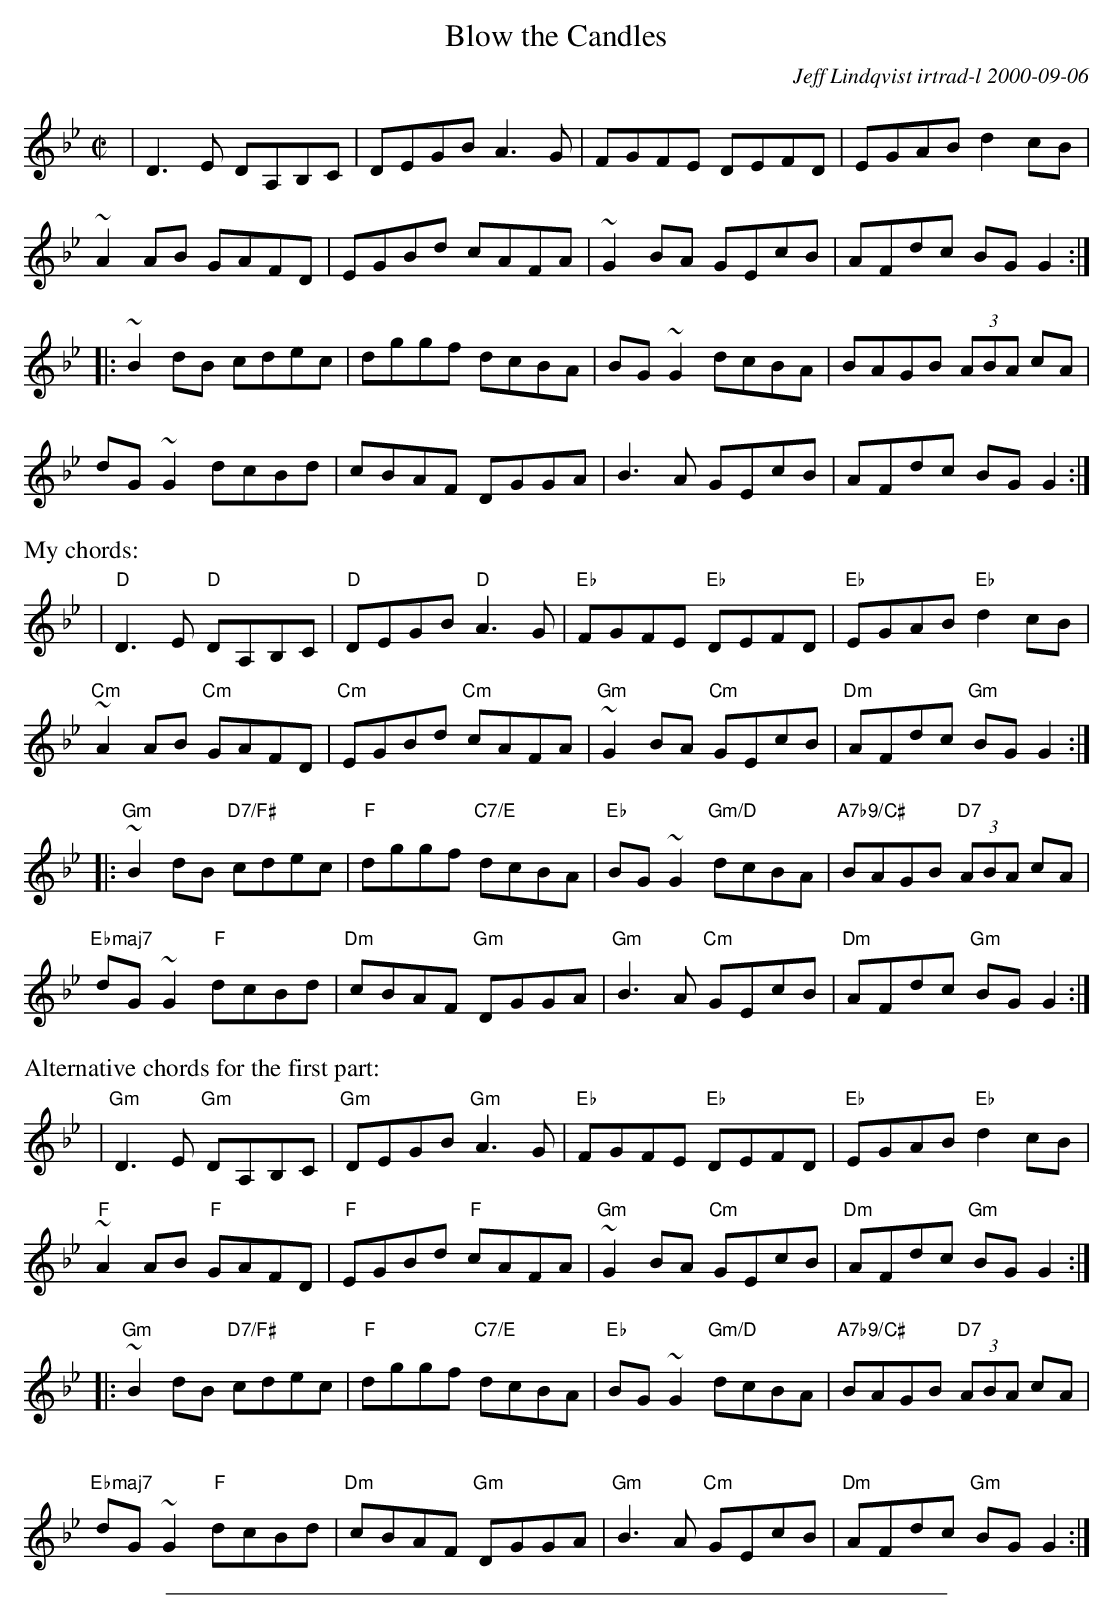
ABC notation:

X:1
T: Blow the Candles
C:Jeff Lindqvist irtrad-l 2000-09-06
M:C|
L:1/8
K:Gm % (D phrygian)
| D3E DA,B,C|DEGB A3G|FGFE DEFD|EGAB d2cB|
  ~A2AB GAFD|EGBd cAFA|~G2BA GEcB|AFdc BGG2:|
|:~B2dB cdec | dggf dcBA | BG~G2 dcBA | BAGB (3ABA cA |
  dG~G2 dcBd | cBAF DGGA | B3A GEcB | AFdc BGG2 :|
%%text My chords:
| "D"D3E "D"DA,B,C | "D"DEGB "D"A3G | "Eb"FGFE "Eb"DEFD | "Eb"EGAB "Eb"d2cB |
  "Cm"~A2AB "Cm"GAFD | "Cm"EGBd "Cm"cAFA | "Gm"~G2BA "Cm"GEcB | "Dm"AFdc "Gm"BGG2 :|
|:"Gm"~B2dB "D7/F#"cdec | "F"dggf "C7/E"dcBA | "Eb"BG~G2 "Gm/D"dcBA | "A7b9/C#"BAGB "D7"(3ABA cA |
  "Ebmaj7"dG~G2 "F"dcBd | "Dm"cBAF "Gm"DGGA | "Gm"B3A "Cm"GEcB | "Dm"AFdc "Gm"BGG2 :|
%%text Alternative chords for the first part:
| "Gm"D3E "Gm"DA,B,C | "Gm"DEGB "Gm"A3G | "Eb"FGFE "Eb"DEFD | "Eb"EGAB "Eb"d2cB |
  "F"~A2AB "F"GAFD | "F"EGBd "F"cAFA | "Gm"~G2BA "Cm"GEcB | "Dm"AFdc "Gm"BGG2 :|
|:"Gm"~B2dB "D7/F#"cdec | "F"dggf "C7/E"dcBA | "Eb"BG~G2 "Gm/D"dcBA | "A7b9/C#"BAGB "D7"(3ABA cA |
  "Ebmaj7"dG~G2 "F"dcBd | "Dm"cBAF "Gm"DGGA | "Gm"B3A "Cm"GEcB | "Dm"AFdc "Gm"BGG2 :|
